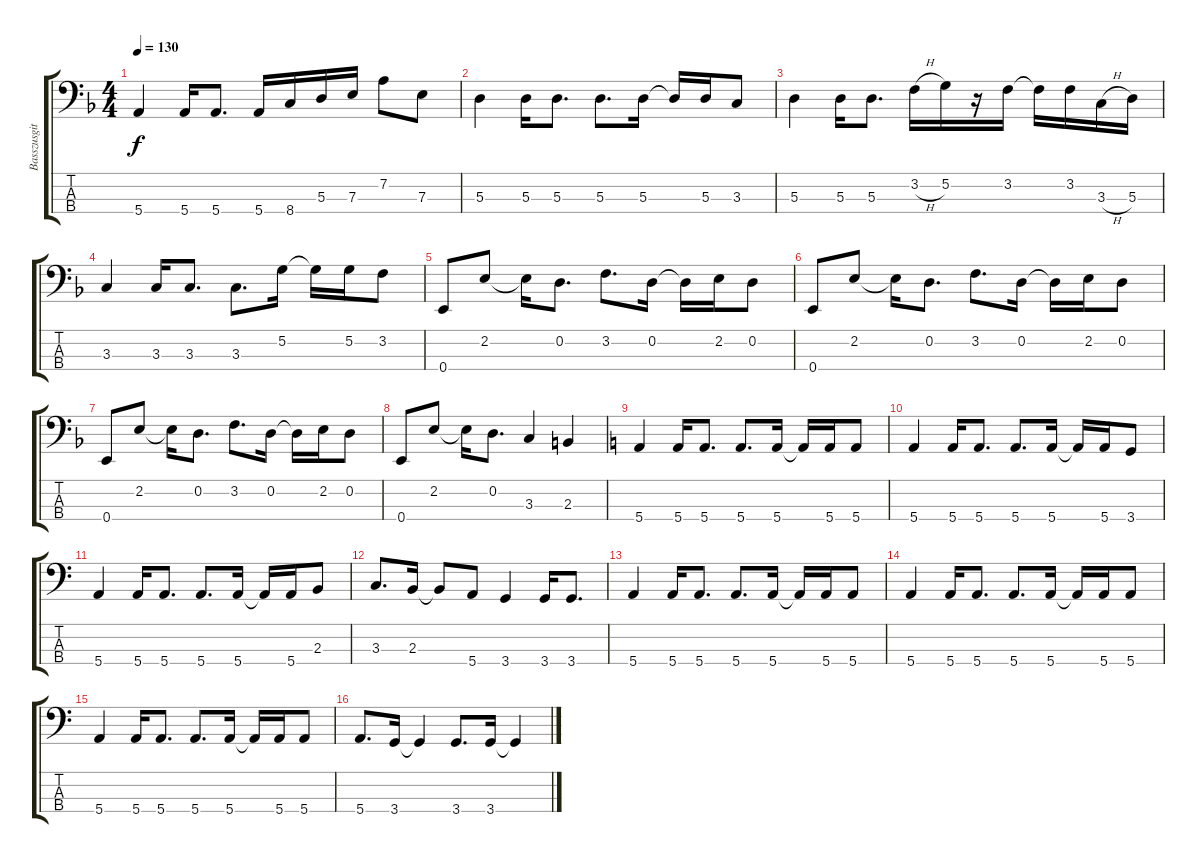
\track ("Basszusgitár (Roger Glover)" "Basszusgit") {instrument electricbassfinger}
\staff {score tabs}
\tuning (G2 D2 A1 E1) {hide}
\ts (4 4)
\tempo 130
\clef f4
\ks f
5.4.4{dy f} 5.4.16 5.4.8{d} 5.4.16 8.4.16 5.3.16 7.3.16 7.2.8 7.3.8 |
5.3.4 5.3.16 5.3.8{d} 5.3.8{d} 5.3.16 5.3{t}.16 5.3.16 3.3.8 |
5.3.4 5.3.16 5.3.8{d} 3.2{h}.16 5.2.16 r.16 3.2.16 3.2{t}.16 3.2.16 3.3{h}.16 5.3.16 |
3.3.4 3.3.16 3.3.8{d} 3.3.8{d} 5.2.16 5.2{t}.16 5.2.16 3.2.8 |
0.4.8 2.2.8 2.2{t}.16 0.2.8{d} 3.2.8{d} 0.2.16 0.2{t}.16 2.2.16 0.2.8 |
0.4.8 2.2.8 2.2{t}.16 0.2.8{d} 3.2.8{d} 0.2.16 0.2{t}.16 2.2.16 0.2.8 |
0.4.8 2.2.8 2.2{t}.16 0.2.8{d} 3.2.8{d} 0.2.16 0.2{t}.16 2.2.16 0.2.8 |
0.4.8 2.2.8 2.2{t}.16 0.2.8{d} 3.3.4 2.3.4 |
\ks c
5.4.4 5.4.16 5.4.8{d} 5.4.8{d} 5.4.16 5.4{t}.16 5.4.16 5.4.8 |
5.4.4 5.4.16 5.4.8{d} 5.4.8{d} 5.4.16 5.4{t}.16 5.4.16 3.4.8 |
5.4.4 5.4.16 5.4.8{d} 5.4.8{d} 5.4.16 5.4{t}.16 5.4.16 2.3.8 |
3.3.8{d} 2.3.16 2.3{t}.8 5.4.8 3.4.4 3.4.16 3.4.8{d} |
5.4.4 5.4.16 5.4.8{d} 5.4.8{d} 5.4.16 5.4{t}.16 5.4.16 5.4.8 |
5.4.4 5.4.16 5.4.8{d} 5.4.8{d} 5.4.16 5.4{t}.16 5.4.16 5.4.8 |
5.4.4 5.4.16 5.4.8{d} 5.4.8{d} 5.4.16 5.4{t}.16 5.4.16 5.4.8 |
5.4.8{d} 3.4.16 3.4{t}.4 3.4.8{d} 3.4.16 3.4{t}.4
